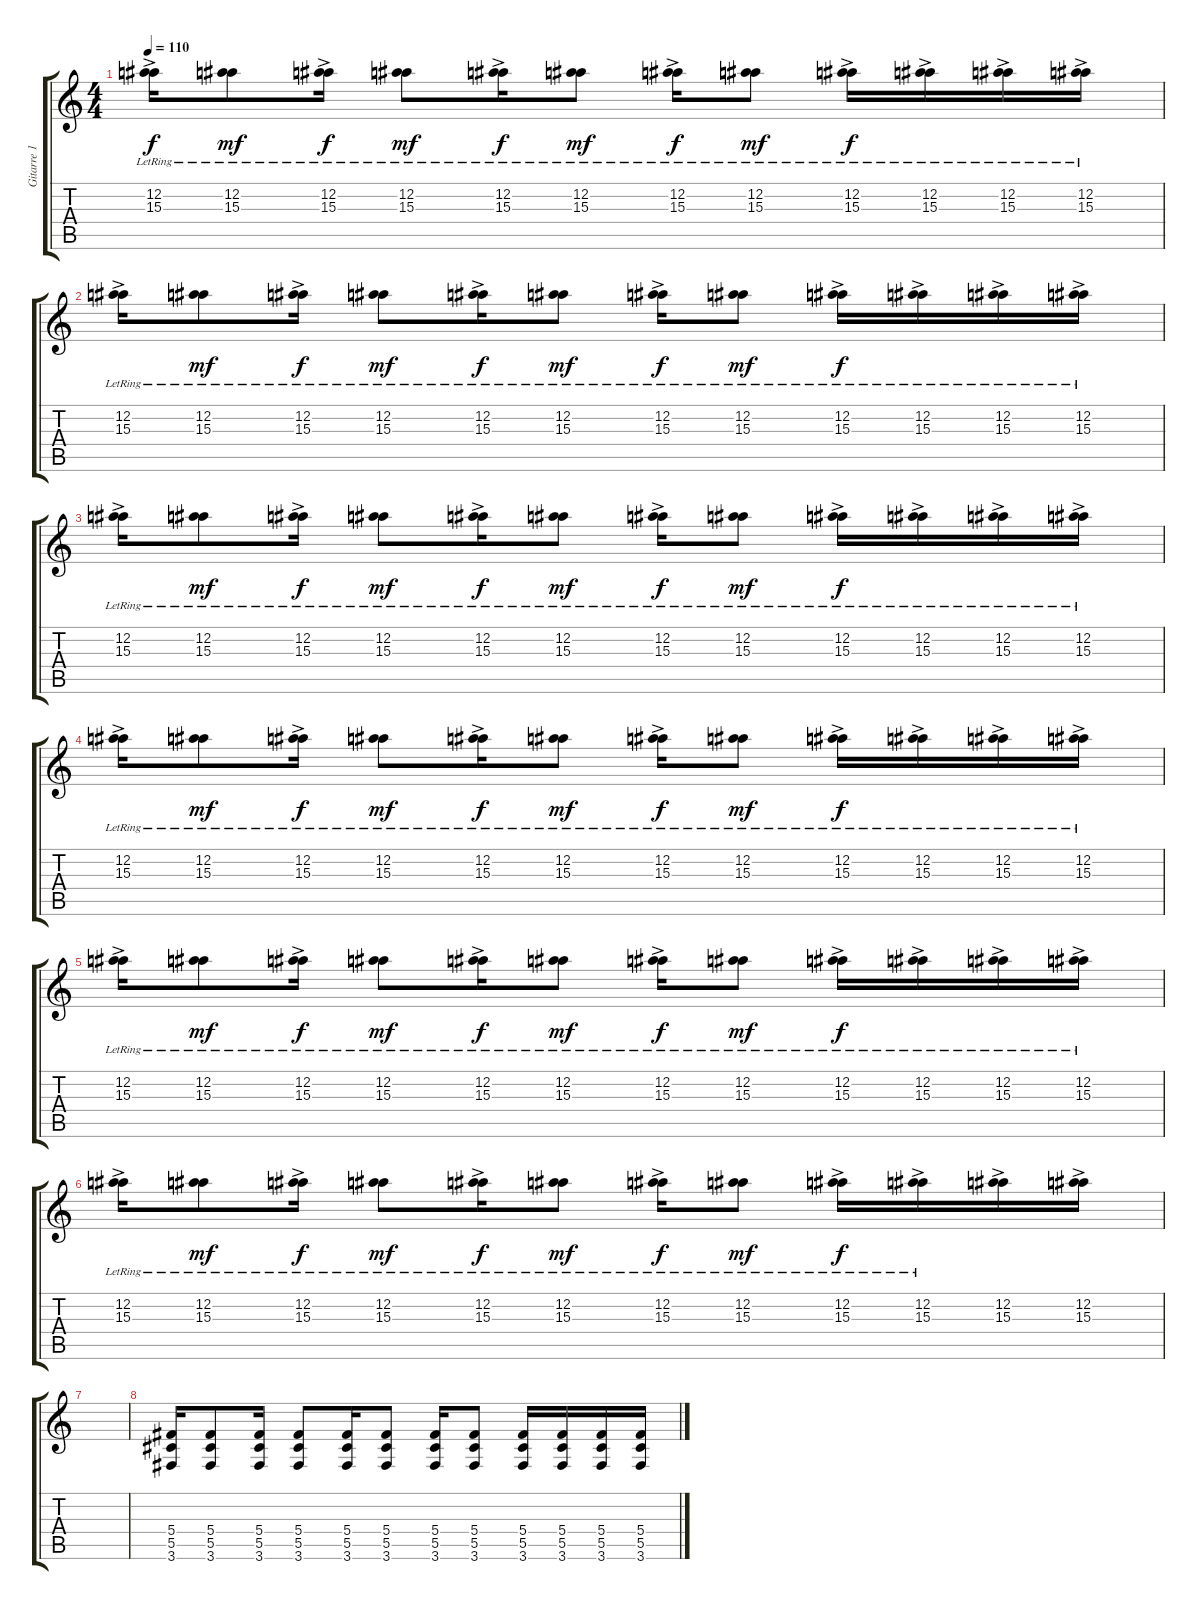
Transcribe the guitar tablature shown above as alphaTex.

\track ("Gitarre 1" "Gitarre 1") {instrument distortionguitar}
\staff {score tabs}
\tuning (Eb4 Bb3 Gb3 Db3 Ab2 Eb2) {hide}
\ts (4 4)
\tempo 110
\clef g2
\ks c
(12.2{ac lr} 15.3{ac lr}).16{dy f} (12.2{lr} 15.3{lr}).8{dy mf} (12.2{ac lr} 15.3{ac lr}).16{dy f} (12.2{lr} 15.3{lr}).8{dy mf} (12.2{ac lr} 15.3{ac lr}).16{dy f} (12.2{lr} 15.3{lr}).8{dy mf} (12.2{ac lr} 15.3{ac lr}).16{dy f} (12.2{lr} 15.3{lr}).8{dy mf} (12.2{ac lr} 15.3{ac lr}).16{dy f} (12.2{ac lr} 15.3{ac lr}).16 (12.2{ac lr} 15.3{ac lr}).16 (12.2{ac lr} 15.3{ac lr}).16 |
(12.2{ac lr} 15.3{ac lr}).16 (12.2{lr} 15.3{lr}).8{dy mf} (12.2{ac lr} 15.3{ac lr}).16{dy f} (12.2{lr} 15.3{lr}).8{dy mf} (12.2{ac lr} 15.3{ac lr}).16{dy f} (12.2{lr} 15.3{lr}).8{dy mf} (12.2{ac lr} 15.3{ac lr}).16{dy f} (12.2{lr} 15.3{lr}).8{dy mf} (12.2{ac lr} 15.3{ac lr}).16{dy f} (12.2{ac lr} 15.3{ac lr}).16 (12.2{ac lr} 15.3{ac lr}).16 (12.2{ac lr} 15.3{ac lr}).16 |
(12.2{ac lr} 15.3{ac lr}).16 (12.2{lr} 15.3{lr}).8{dy mf} (12.2{ac lr} 15.3{ac lr}).16{dy f} (12.2{lr} 15.3{lr}).8{dy mf} (12.2{ac lr} 15.3{ac lr}).16{dy f} (12.2{lr} 15.3{lr}).8{dy mf} (12.2{ac lr} 15.3{ac lr}).16{dy f} (12.2{lr} 15.3{lr}).8{dy mf} (12.2{ac lr} 15.3{ac lr}).16{dy f} (12.2{ac lr} 15.3{ac lr}).16 (12.2{ac lr} 15.3{ac lr}).16 (12.2{ac lr} 15.3{ac lr}).16 |
(12.2{ac lr} 15.3{ac lr}).16 (12.2{lr} 15.3{lr}).8{dy mf} (12.2{ac lr} 15.3{ac lr}).16{dy f} (12.2{lr} 15.3{lr}).8{dy mf} (12.2{ac lr} 15.3{ac lr}).16{dy f} (12.2{lr} 15.3{lr}).8{dy mf} (12.2{ac lr} 15.3{ac lr}).16{dy f} (12.2{lr} 15.3{lr}).8{dy mf} (12.2{ac lr} 15.3{ac lr}).16{dy f} (12.2{ac lr} 15.3{ac lr}).16 (12.2{ac lr} 15.3{ac lr}).16 (12.2{ac lr} 15.3{ac lr}).16 |
(12.2{ac lr} 15.3{ac lr}).16 (12.2{lr} 15.3{lr}).8{dy mf} (12.2{ac lr} 15.3{ac lr}).16{dy f} (12.2{lr} 15.3{lr}).8{dy mf} (12.2{ac lr} 15.3{ac lr}).16{dy f} (12.2{lr} 15.3{lr}).8{dy mf} (12.2{ac lr} 15.3{ac lr}).16{dy f} (12.2{lr} 15.3{lr}).8{dy mf} (12.2{ac lr} 15.3{ac lr}).16{dy f} (12.2{ac lr} 15.3{ac lr}).16 (12.2{ac lr} 15.3{ac lr}).16 (12.2{ac lr} 15.3{ac lr}).16 |
(12.2{ac lr} 15.3{ac lr}).16 (12.2{lr} 15.3{lr}).8{dy mf} (12.2{ac lr} 15.3{ac lr}).16{dy f} (12.2{lr} 15.3{lr}).8{dy mf} (12.2{ac lr} 15.3{ac lr}).16{dy f} (12.2{lr} 15.3{lr}).8{dy mf} (12.2{ac lr} 15.3{ac lr}).16{dy f} (12.2{lr} 15.3{lr}).8{dy mf} (12.2{ac lr} 15.3{ac lr}).16{dy f} (12.2{ac lr} 15.3{ac lr}).16 (12.2{ac} 15.3{ac}).16 (12.2{ac} 15.3{ac}).16 |
|
(5.4 5.5 3.6).16 (5.4 5.5 3.6).8 (5.4 5.5 3.6).16 (5.4 5.5 3.6).8 (5.4 5.5 3.6).16 (5.4 5.5 3.6).8 (5.4 5.5 3.6).16 (5.4 5.5 3.6).8 (5.4 5.5 3.6).16 (5.4 5.5 3.6).16 (5.4 5.5 3.6).16 (5.4 5.5 3.6).16
